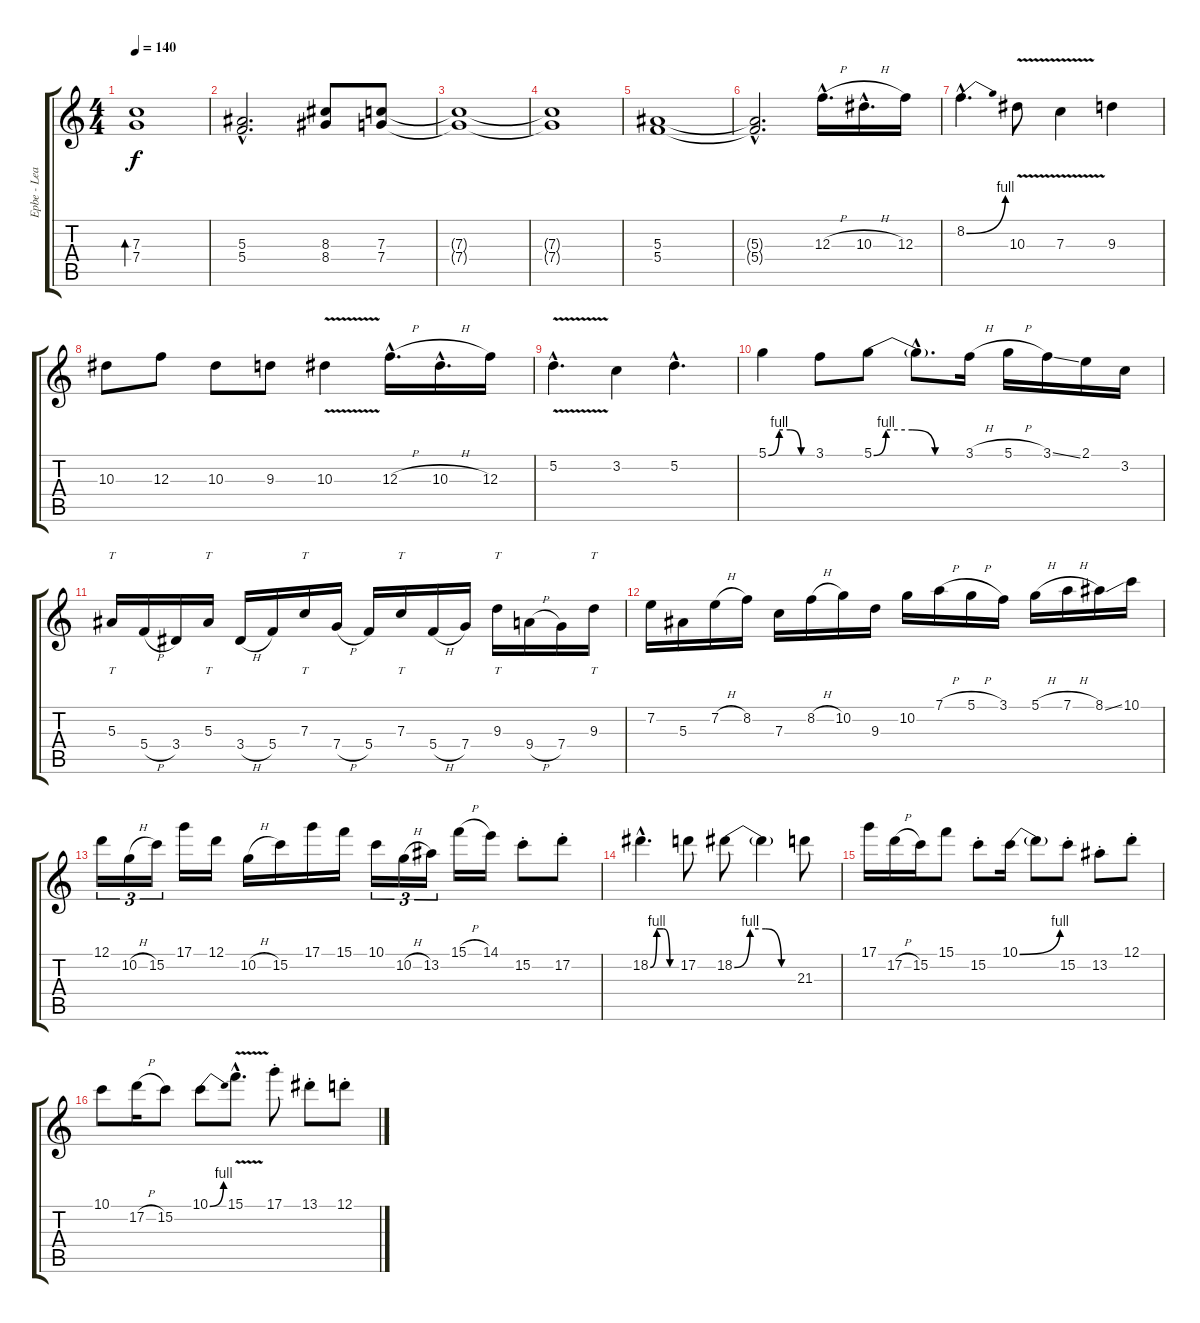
\track ("Epbe - Lead/Rhythm" "Epbe - Lea") {instrument overdrivenguitar}
\staff {score tabs}
\tuning (D4 A3 F3 C3 G2 D2) {hide}
\ts (4 4)
\tempo 140
\clef g2
\ks c
(7.3 7.4).1{bd 240 dy f} |
(5.3{hac} 5.4{hac}).2{d} (8.3 8.4).8 (7.3 7.4).8 |
(7.3{t} 7.4{t}).1 |
(7.3{t} 7.4{t}).1 |
(5.3 5.4).1 |
(5.3{hac t} 5.4{hac t}).2{d} 12.3{h hac}.16{d} 10.3{h hac}.16{d} 12.3.16 |
8.2{be (bend 0 0 60 4) hac}.4{d} 10.3{v}.8 7.3{v}.4 9.3.4 |
10.3.8 12.3.8 10.3.8 9.3.8 10.3{v}.4 12.3{h hac}.16{d} 10.3{h hac}.16{d} 12.3.16 |
5.2{v hac}.4{d} 3.2.4 5.2{hac}.4{d} |
5.1{be (custom 0 0 15 4 30 4 45 0 60 0)}.4 3.1.8 5.1{be (custom 0 0 8 4 25 4 40 0 45 0 60 0)}.8 5.1{hac t}.8{d} 3.1{h}.16 5.1{h}.16 3.1{ss}.16 2.1.16 3.2.16 |
5.3.16{tt} 5.4{h}.16 3.4.16 5.3.16{tt} 3.4{h}.16 5.4.16 7.3.16{tt} 7.4{h}.16 5.4.16 7.3.16{tt} 5.4{h}.16 7.4.16 9.3.16{tt} 9.4{h}.16 7.4.16 9.3.16{tt} |
7.2.16 5.3.16 7.2{h}.16 8.2.16 7.3.16 8.2{h}.16 10.2.16 9.3.16 10.2.16 7.1{h}.16 5.1{h}.16 3.1.16 5.1{h}.16 7.1{h}.16 8.1{ss}.16 10.1.16 |
12.1.16{tu (3 2)} 10.2{h}.16{tu (3 2)} 15.2.16{tu (3 2)} 17.1.16 12.1.16 10.2{h}.16 15.2.16 17.1.16 15.1.16 10.1.16{tu (3 2)} 10.2{h}.16{tu (3 2)} 13.2.16{tu (3 2)} 15.1{h}.16 14.1.16 15.2{st}.8 17.2{st}.8 |
18.2{be (custom 0 0 15 4 30 4 45 0 60 0) hac}.4{d} 17.2.8 18.2{be (custom 0 0 15 4 30 4 45 0 60 0)}.8 18.2{t}.4 21.3.8 |
17.1.16 17.2{h}.16 15.2.16 15.1.8 15.2{st}.8 10.1{be (bend 0 0 60 4)}.16 10.1{t}.8 15.2{st}.8 13.2{st}.8 12.1{st}.8 |
10.1.8 17.2{h}.16 15.2.8 10.1{be (bend 0 0 60 4)}.8 15.1{v hac}.8{d} 17.1{st}.8 13.1{st}.8 12.1{st}.8
